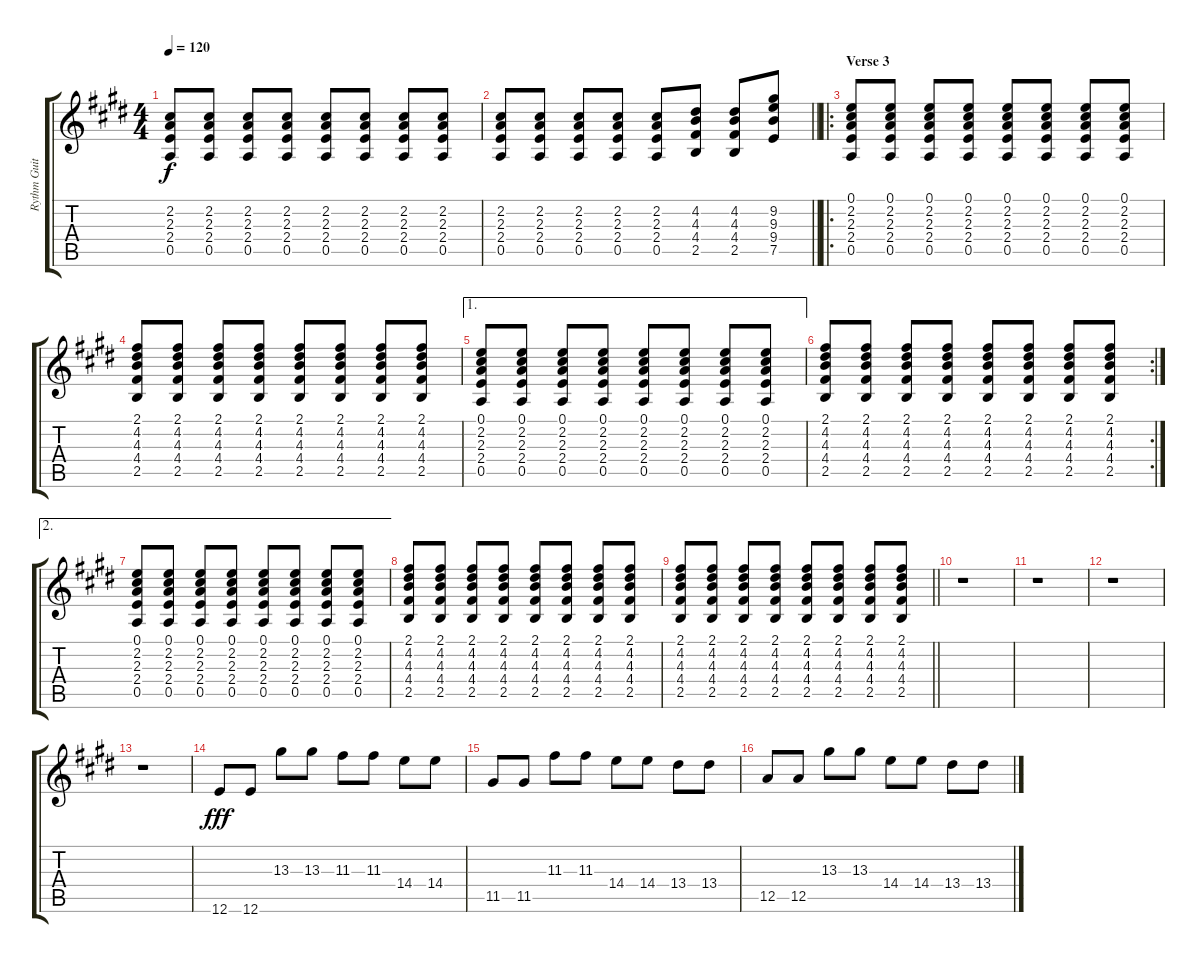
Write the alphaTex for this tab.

\track ("Rythm Guitar" "Rythm Guit") {instrument overdrivenguitar}
\staff {score tabs}
\tuning (E4 B3 G3 D3 A2 E2) {hide}
\ts (4 4)
\tempo 120
\clef g2
\ks c#minor
(2.2 2.3 2.4 0.5).8{dy f} (2.2 2.3 2.4 0.5).8 (2.2 2.3 2.4 0.5).8 (2.2 2.3 2.4 0.5).8 (2.2 2.3 2.4 0.5).8 (2.2 2.3 2.4 0.5).8 (2.2 2.3 2.4 0.5).8 (2.2 2.3 2.4 0.5).8 |
\barLineRight lightlight
(2.2 2.3 2.4 0.5).8 (2.2 2.3 2.4 0.5).8 (2.2 2.3 2.4 0.5).8 (2.2 2.3 2.4 0.5).8 (2.2 2.3 2.4 0.5).8 (4.2 4.3 4.4 2.5).8 (4.2 4.3 4.4 2.5).8 (9.2 9.3 9.4 7.5).8 |
\ro
\section ("" "Verse 3")
\ks e
(0.1 2.2 2.3 2.4 0.5).8 (0.1 2.2 2.3 2.4 0.5).8 (0.1 2.2 2.3 2.4 0.5).8 (0.1 2.2 2.3 2.4 0.5).8 (0.1 2.2 2.3 2.4 0.5).8 (0.1 2.2 2.3 2.4 0.5).8 (0.1 2.2 2.3 2.4 0.5).8 (0.1 2.2 2.3 2.4 0.5).8 |
(2.1 4.2 4.3 4.4 2.5).8 (2.1 4.2 4.3 4.4 2.5).8 (2.1 4.2 4.3 4.4 2.5).8 (2.1 4.2 4.3 4.4 2.5).8 (2.1 4.2 4.3 4.4 2.5).8 (2.1 4.2 4.3 4.4 2.5).8 (2.1 4.2 4.3 4.4 2.5).8 (2.1 4.2 4.3 4.4 2.5).8 |
\ae 1
(0.1 2.2 2.3 2.4 0.5).8 (0.1 2.2 2.3 2.4 0.5).8 (0.1 2.2 2.3 2.4 0.5).8 (0.1 2.2 2.3 2.4 0.5).8 (0.1 2.2 2.3 2.4 0.5).8 (0.1 2.2 2.3 2.4 0.5).8 (0.1 2.2 2.3 2.4 0.5).8 (0.1 2.2 2.3 2.4 0.5).8 |
\rc 2
(2.1 4.2 4.3 4.4 2.5).8 (2.1 4.2 4.3 4.4 2.5).8 (2.1 4.2 4.3 4.4 2.5).8 (2.1 4.2 4.3 4.4 2.5).8 (2.1 4.2 4.3 4.4 2.5).8 (2.1 4.2 4.3 4.4 2.5).8 (2.1 4.2 4.3 4.4 2.5).8 (2.1 4.2 4.3 4.4 2.5).8 |
\ae 2
(0.1 2.2 2.3 2.4 0.5).8 (0.1 2.2 2.3 2.4 0.5).8 (0.1 2.2 2.3 2.4 0.5).8 (0.1 2.2 2.3 2.4 0.5).8 (0.1 2.2 2.3 2.4 0.5).8 (0.1 2.2 2.3 2.4 0.5).8 (0.1 2.2 2.3 2.4 0.5).8 (0.1 2.2 2.3 2.4 0.5).8 |
(2.1 4.2 4.3 4.4 2.5).8 (2.1 4.2 4.3 4.4 2.5).8 (2.1 4.2 4.3 4.4 2.5).8 (2.1 4.2 4.3 4.4 2.5).8 (2.1 4.2 4.3 4.4 2.5).8 (2.1 4.2 4.3 4.4 2.5).8 (2.1 4.2 4.3 4.4 2.5).8 (2.1 4.2 4.3 4.4 2.5).8 |
\barLineRight lightlight
(2.1 4.2 4.3 4.4 2.5).8 (2.1 4.2 4.3 4.4 2.5).8 (2.1 4.2 4.3 4.4 2.5).8 (2.1 4.2 4.3 4.4 2.5).8 (2.1 4.2 4.3 4.4 2.5).8 (2.1 4.2 4.3 4.4 2.5).8 (2.1 4.2 4.3 4.4 2.5).8 (2.1 4.2 4.3 4.4 2.5).8 |
r.1 |
\ks c#minor
r.1 |
r.1 |
r.1 |
\ks e
12.6.8{dy fff} 12.6.8 13.3.8 13.3.8 11.3.8 11.3.8 14.4.8 14.4.8 |
11.5.8 11.5.8 11.3.8 11.3.8 14.4.8 14.4.8 13.4.8 13.4.8 |
12.5.8 12.5.8 13.3.8 13.3.8 14.4.8 14.4.8 13.4.8 13.4.8
